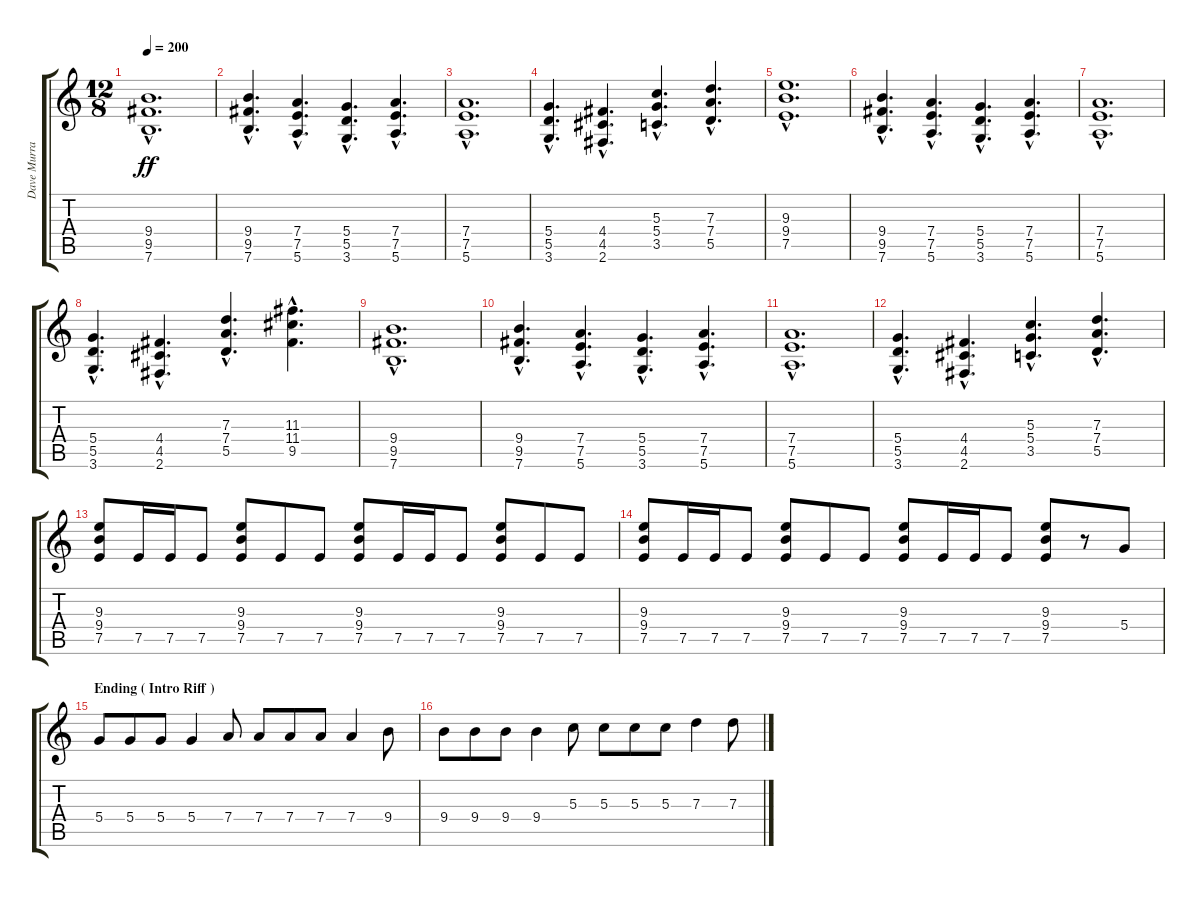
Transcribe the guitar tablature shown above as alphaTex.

\track ("Dave Murray" "Dave Murra") {instrument overdrivenguitar}
\staff {score tabs}
\tuning (E4 B3 G3 D3 A2 E2) {hide}
\ts (12 8)
\tempo 200
\clef g2
\ks c
(9.4{hac} 9.5{hac} 7.6{hac}).1{d dy ff} |
(9.4{hac} 9.5{hac} 7.6{hac}).4{d} (7.4{hac} 7.5{hac} 5.6{hac}).4{d} (5.4{hac} 5.5{hac} 3.6{hac}).4{d} (7.4{hac} 7.5{hac} 5.6{hac}).4{d} |
(7.4{hac} 7.5{hac} 5.6{hac}).1{d} |
(5.4{hac} 5.5{hac} 3.6{hac}).4{d} (4.4{hac} 4.5{hac} 2.6{hac}).4{d} (5.3{hac} 5.4{hac} 3.5{hac}).4{d} (7.3{hac} 7.4{hac} 5.5{hac}).4{d} |
(9.3{hac} 9.4{hac} 7.5{hac}).1{d} |
(9.4{hac} 9.5{hac} 7.6{hac}).4{d} (7.4{hac} 7.5{hac} 5.6{hac}).4{d} (5.4{hac} 5.5{hac} 3.6{hac}).4{d} (7.4{hac} 7.5{hac} 5.6{hac}).4{d} |
(7.4{hac} 7.5{hac} 5.6{hac}).1{d} |
(5.4{hac} 5.5{hac} 3.6{hac}).4{d} (4.4{hac} 4.5{hac} 2.6{hac}).4{d} (7.3{hac} 7.4{hac} 5.5{hac}).4{d} (11.3{hac} 11.4{hac} 9.5{hac}).4{d} |
(9.4{hac} 9.5{hac} 7.6{hac}).1{d} |
(9.4{hac} 9.5{hac} 7.6{hac}).4{d} (7.4{hac} 7.5{hac} 5.6{hac}).4{d} (5.4{hac} 5.5{hac} 3.6{hac}).4{d} (7.4{hac} 7.5{hac} 5.6{hac}).4{d} |
(7.4{hac} 7.5{hac} 5.6{hac}).1{d} |
(5.4{hac} 5.5{hac} 3.6{hac}).4{d} (4.4{hac} 4.5{hac} 2.6{hac}).4{d} (5.3{hac} 5.4{hac} 3.5{hac}).4{d} (7.3{hac} 7.4{hac} 5.5{hac}).4{d} |
(9.3 9.4 7.5).8 7.5.16 7.5.16 7.5.8 (9.3 9.4 7.5).8 7.5.8 7.5.8 (9.3 9.4 7.5).8 7.5.16 7.5.16 7.5.8 (9.3 9.4 7.5).8 7.5.8 7.5.8 |
(9.3 9.4 7.5).8 7.5.16 7.5.16 7.5.8 (9.3 9.4 7.5).8 7.5.8 7.5.8 (9.3 9.4 7.5).8 7.5.16 7.5.16 7.5.8 (9.3 9.4 7.5).8 r.8 5.4.8 |
\section ("" "Ending ( Intro Riff )")
5.4.8 5.4.8 5.4.8 5.4.4 7.4.8 7.4.8 7.4.8 7.4.8 7.4.4 9.4.8 |
9.4.8 9.4.8 9.4.8 9.4.4 5.3.8 5.3.8 5.3.8 5.3.8 7.3.4 7.3.8
